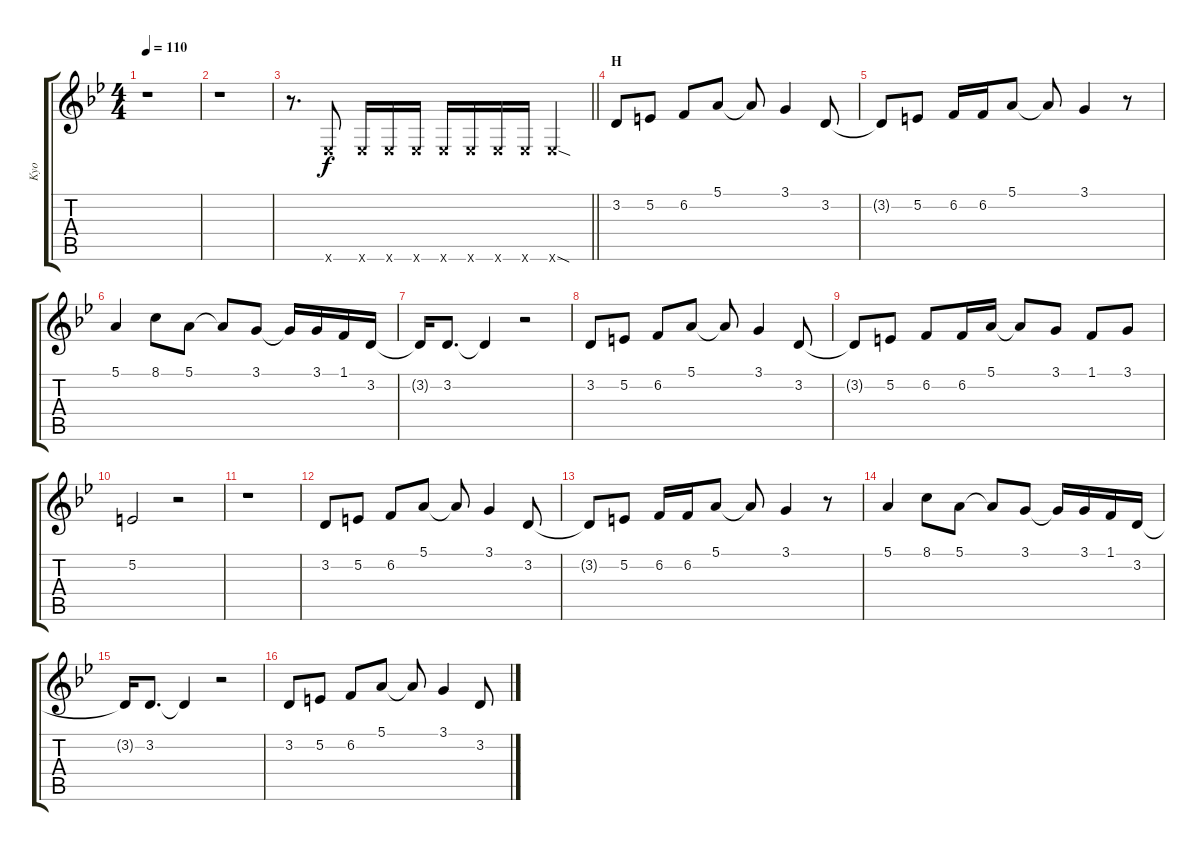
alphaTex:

\track ("Kyo" "Kyo") {instrument orchestralharp}
\staff {score tabs}
\tuning (E4 B3 G3 D3 A2 E2) {hide}
\ts (4 4)
\tempo 110
\clef g2
\ks bb
r.1{dy f} |
r.1 |
\barLineRight lightlight
r.8{d instrument distortionguitar} 11.6{x}.8 11.6{x}.16 11.6{x}.16 11.6{x}.16 11.6{x}.16 11.6{x}.16 11.6{x}.16 11.6{x}.16 11.6{sod x}.4 |
\section ("" "H")
3.2.8 5.2.8 6.2.8 5.1.8 5.1{t}.8 3.1.4 3.2.8 |
3.2{t}.8 5.2.8 6.2.16 6.2.16 5.1.8 5.1{t}.8 3.1.4 r.8 |
5.1.4 8.1.8 5.1.8 5.1{t}.8 3.1.8 3.1{t}.16 3.1.16 1.1.16 3.2.16 |
3.2{t}.16 3.2.8{d} 3.2{t}.4 r.2 |
3.2.8 5.2.8 6.2.8 5.1.8 5.1{t}.8 3.1.4 3.2.8 |
3.2{t}.8 5.2.8 6.2.8 6.2.16 5.1.16 5.1{t}.8 3.1.8 1.1.8 3.1.8 |
5.2.2 r.2 |
r.1 |
3.2.8 5.2.8 6.2.8 5.1.8 5.1{t}.8 3.1.4 3.2.8 |
3.2{t}.8 5.2.8 6.2.16 6.2.16 5.1.8 5.1{t}.8 3.1.4 r.8 |
5.1.4 8.1.8 5.1.8 5.1{t}.8 3.1.8 3.1{t}.16 3.1.16 1.1.16 3.2.16 |
3.2{t}.16 3.2.8{d} 3.2{t}.4 r.2 |
3.2.8 5.2.8 6.2.8 5.1.8 5.1{t}.8 3.1.4 3.2.8
